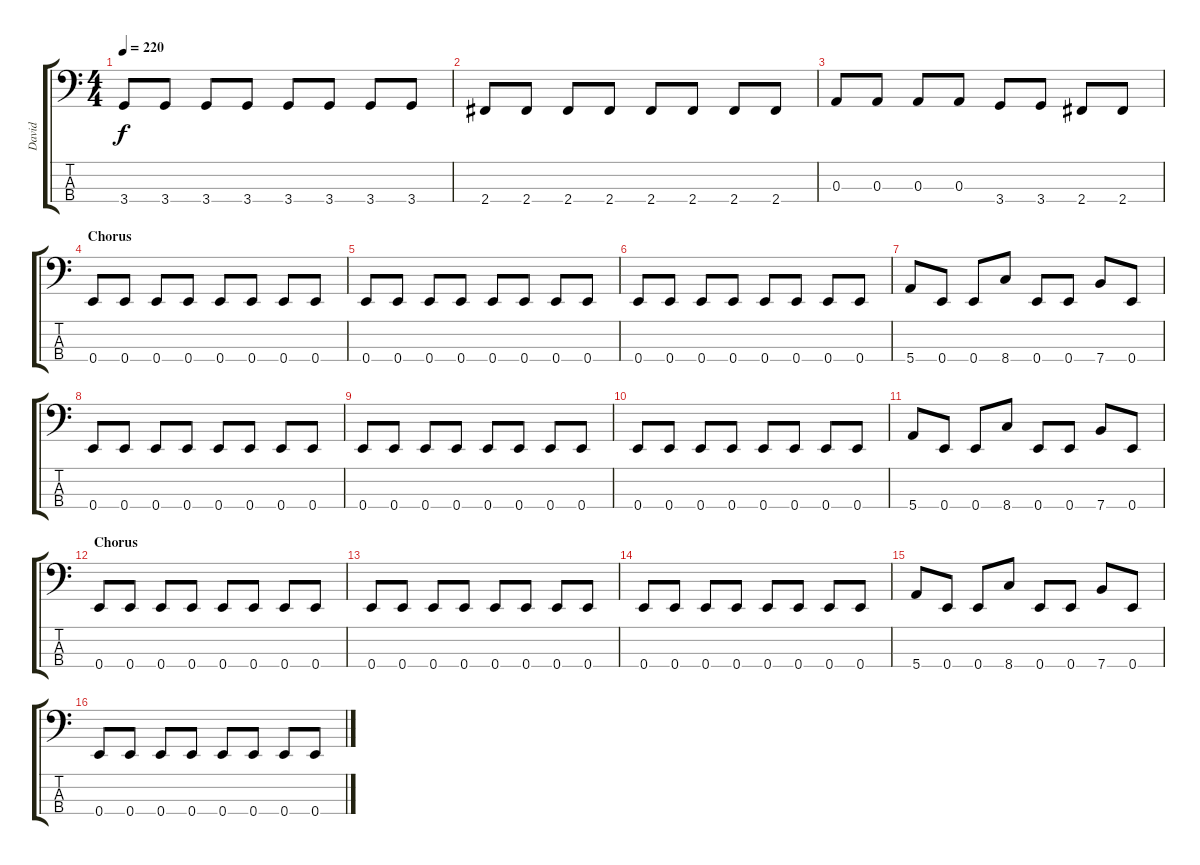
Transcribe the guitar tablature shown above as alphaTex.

\track ("David" "David") {instrument electricbasspick}
\staff {score tabs}
\tuning (G2 D2 A1 E1) {hide}
\ts (4 4)
\tempo 220
\clef f4
\ks c
3.4.8{dy f} 3.4.8 3.4.8 3.4.8 3.4.8 3.4.8 3.4.8 3.4.8 |
2.4.8 2.4.8 2.4.8 2.4.8 2.4.8 2.4.8 2.4.8 2.4.8 |
0.3.8 0.3.8 0.3.8 0.3.8 3.4.8 3.4.8 2.4.8 2.4.8 |
\section ("" "Chorus")
0.4.8 0.4.8 0.4.8 0.4.8 0.4.8 0.4.8 0.4.8 0.4.8 |
0.4.8 0.4.8 0.4.8 0.4.8 0.4.8 0.4.8 0.4.8 0.4.8 |
0.4.8 0.4.8 0.4.8 0.4.8 0.4.8 0.4.8 0.4.8 0.4.8 |
5.4.8 0.4.8 0.4.8 8.4.8 0.4.8 0.4.8 7.4.8 0.4.8 |
0.4.8 0.4.8 0.4.8 0.4.8 0.4.8 0.4.8 0.4.8 0.4.8 |
0.4.8 0.4.8 0.4.8 0.4.8 0.4.8 0.4.8 0.4.8 0.4.8 |
0.4.8 0.4.8 0.4.8 0.4.8 0.4.8 0.4.8 0.4.8 0.4.8 |
5.4.8 0.4.8 0.4.8 8.4.8 0.4.8 0.4.8 7.4.8 0.4.8 |
\section ("" "Chorus")
0.4.8 0.4.8 0.4.8 0.4.8 0.4.8 0.4.8 0.4.8 0.4.8 |
0.4.8 0.4.8 0.4.8 0.4.8 0.4.8 0.4.8 0.4.8 0.4.8 |
0.4.8 0.4.8 0.4.8 0.4.8 0.4.8 0.4.8 0.4.8 0.4.8 |
5.4.8 0.4.8 0.4.8 8.4.8 0.4.8 0.4.8 7.4.8 0.4.8 |
0.4.8 0.4.8 0.4.8 0.4.8 0.4.8 0.4.8 0.4.8 0.4.8
